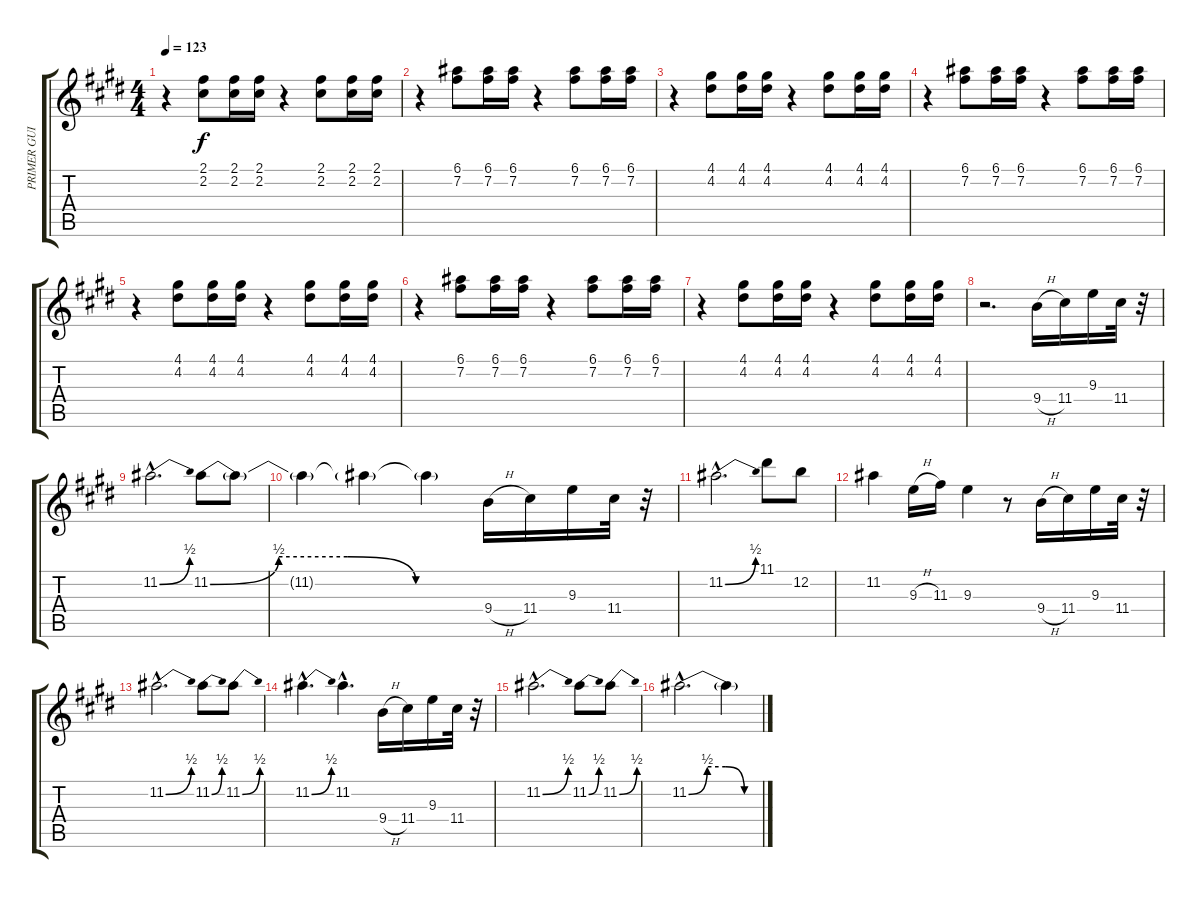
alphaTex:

\track ("PRIMER GUITARRA" "PRIMER GUI") {instrument overdrivenguitar}
\staff {score tabs}
\tuning (E4 B3 G3 D3 A2 E2) {hide}
\ts (4 4)
\tempo 123
\clef g2
\ks c#minor
r.4{dy f} (2.1 2.2).8 (2.1 2.2).16 (2.1 2.2).16 r.4 (2.1 2.2).8 (2.1 2.2).16 (2.1 2.2).16 |
r.4 (6.1 7.2).8 (6.1 7.2).16 (6.1 7.2).16 r.4 (6.1 7.2).8 (6.1 7.2).16 (6.1 7.2).16 |
r.4 (4.1 4.2).8 (4.1 4.2).16 (4.1 4.2).16 r.4 (4.1 4.2).8 (4.1 4.2).16 (4.1 4.2).16 |
r.4 (6.1 7.2).8 (6.1 7.2).16 (6.1 7.2).16 r.4 (6.1 7.2).8 (6.1 7.2).16 (6.1 7.2).16 |
r.4 (4.1 4.2).8 (4.1 4.2).16 (4.1 4.2).16 r.4 (4.1 4.2).8 (4.1 4.2).16 (4.1 4.2).16 |
r.4 (6.1 7.2).8 (6.1 7.2).16 (6.1 7.2).16 r.4 (6.1 7.2).8 (6.1 7.2).16 (6.1 7.2).16 |
r.4 (4.1 4.2).8 (4.1 4.2).16 (4.1 4.2).16 r.4 (4.1 4.2).8 (4.1 4.2).16 (4.1 4.2).16 |
r.2{d instrument overdrivenguitar} 9.4{h}.16 11.4.16 9.3.16 11.4.32 r.32 |
11.2{be (bend 0 0 60 2) hac}.2{d} 11.2{be (custom 0 0 15 2 30 2 45 0 60 0)}.8 11.2{t}.8 |
11.2{t}.4 11.2{t}.4 11.2{t}.4 9.4{h}.16 11.4.16 9.3.16 11.4.32 r.32 |
11.2{be (bend 0 0 60 2) hac}.2{d} 11.1.8 12.2.8 |
11.2.4 9.3{h}.16 11.3.16 9.3.4 r.8 9.4{h}.16 11.4.16 9.3.16 11.4.32 r.32 |
11.2{be (bend 0 0 60 2) hac}.2{d} 11.2{be (bend 0 0 60 2)}.8 11.2{be (bend 0 0 60 2)}.8 |
11.2{be (bend 0 0 60 2) hac}.4{d} 11.2{hac}.4{d} 9.4{h}.16 11.4.16 9.3.16 11.4.32 r.32 |
11.2{be (bend 0 0 60 2) hac}.2{d} 11.2{be (bend 0 0 60 2)}.8 11.2{be (bend 0 0 60 2)}.8 |
11.2{be (custom 0 0 15 2 30 2 45 0 60 0) hac}.2{d} 11.2{t}.4
